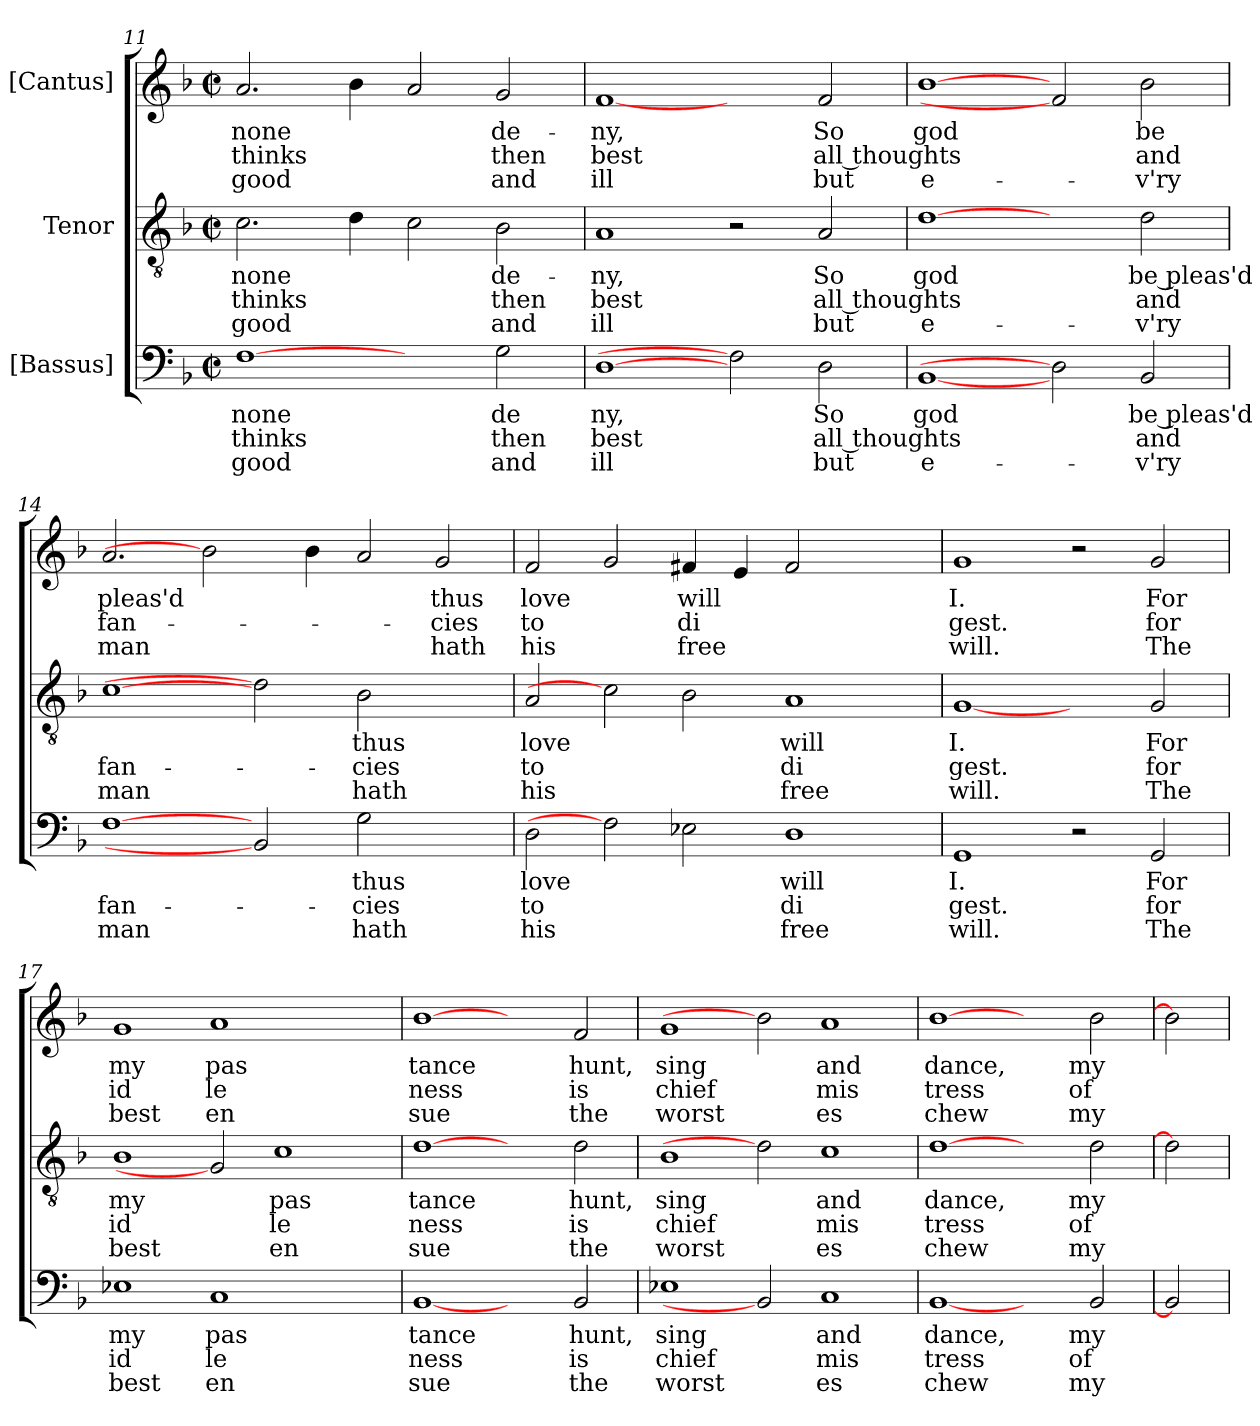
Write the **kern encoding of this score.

**kern	**text	**text	**text	**kern	**text	**text	**text	**kern	**text	**text	**text
*part3	*part3	*part3	*part3	*part2	*part2	*part2	*part2	*part1	*part1	*part1	*part1
*staff3	*staff3	*staff3	*staff3	*staff2	*staff2	*staff2	*staff2	*staff1	*staff1	*staff1	*staff1
*I"[Bassus]	*	*	*	*I"Tenor	*	*	*	*I"[Cantus]	*	*	*
*clefF4	*	*	*	*clefGv2	*	*	*	*clefG2	*	*	*
*k[b-]	*	*	*	*k[b-]	*	*	*	*k[b-]	*	*	*
*F:	*	*	*	*F:	*	*	*	*F:	*	*	*
*M2/2	*	*	*	*M2/2	*	*	*	*M2/2	*	*	*
*met(c|)	*	*	*	*met(c|)	*	*	*	*met(c|)	*	*	*
=11	=11	=11	=11	=11	=11	=11	=11	=11	=11	=11	=11
!	!LO:LY:b	!LO:LY:b	!LO:LY:b	!	!LO:LY:b	!LO:LY:b	!LO:LY:b	!	!LO:LY:b	!LO:LY:b	!LO:LY:b
[1F	none	-thinks	good	2.c\	none	-thinks	good	2.a/	none	-thinks	good
.	.	.	.	4d\	.	.	.	4b-\	.	.	.
2ryy	.	.	.	2c\	.	.	.	2a/	.	.	.
!	!LO:LY:b	!LO:LY:b	!LO:LY:b	!	!LO:LY:b	!LO:LY:b	!LO:LY:b	!	!LO:LY:b	!LO:LY:b	!LO:LY:b
2G\	de	then	and	2B-\	de-	then	and	2g/	de-	then	and
=12	=12	=12	=12	=12	=12	=12	=12	=12	=12	=12	=12
!	!LO:LY:b	!LO:LY:b	!LO:LY:b	!	!LO:LY:b	!LO:LY:b	!LO:LY:b	!	!LO:LY:b	!LO:LY:b	!LO:LY:b
[1D	ny,	best	ill	1A	-ny,	best	ill	[1f	-ny,	best	ill
2F]	.	.	.	2r	.	.	.	2ryy	.	.	.
!	!LO:LY:b	!LO:LY:b	!LO:LY:b	!	!LO:LY:b	!LO:LY:b	!LO:LY:b	!	!LO:LY:b	!LO:LY:b	!LO:LY:b
2D\	So	all thoughts	but	2A/	So	all thoughts	but	2f/	So	all thoughts	but
=13	=13	=13	=13	=13	=13	=13	=13	=13	=13	=13	=13
!	!LO:LY:b	!	!LO:LY:b	!	!LO:LY:b	!	!LO:LY:b	!	!LO:LY:b	!	!LO:LY:b
[1BB-	god	.	e-	[1d	god	.	e-	[1b-	god	.	e-
2D]	.	.	.	2ryy	.	.	.	2f]	.	.	.
!	!LO:LY:b	!LO:LY:b	!LO:LY:b	!	!LO:LY:b	!LO:LY:b	!LO:LY:b	!	!LO:LY:b	!LO:LY:b	!LO:LY:b
2BB-/	be pleas'd	and	-v'ry	2d\	be pleas'd	and	-v'ry	2b-\	be	and	-v'ry
=14	=14	=14	=14	=14	=14	=14	=14	=14	=14	=14	=14
!	!	!LO:LY:b	!LO:LY:b	!	!	!LO:LY:b	!LO:LY:b	!	!LO:LY:b	!LO:LY:b	!LO:LY:b
[1F	.	fan-	man	[1c	.	fan-	man	2.a/	pleas'd	fan-	man
.	.	.	.	.	.	.	.	2b-]	.	.	.
2BB-]	.	.	.	2d]	.	.	.	.	.	.	.
.	.	.	.	.	.	.	.	4b-\	.	.	.
!	!LO:LY:b	!LO:LY:b	!LO:LY:b	!	!LO:LY:b	!LO:LY:b	!LO:LY:b	!	!	!	!
2G\	thus	-cies	hath	2B-\	thus	-cies	hath	2a/	.	.	.
!	!	!	!	!	!	!	!	!	!LO:LY:b	!LO:LY:b	!LO:LY:b
2ryy	.	.	.	2ryy	.	.	.	2g/	thus	-cies	hath
!!LO:LB:g=z
=15	=15	=15	=15	=15	=15	=15	=15	=15	=15	=15	=15
!	!LO:LY:b	!LO:LY:b	!LO:LY:b	!	!LO:LY:b	!LO:LY:b	!LO:LY:b	!	!LO:LY:b	!LO:LY:b	!LO:LY:b
2D\	love	to	his	2A/	love	to	his	2f/	love	to	his
2F]	.	.	.	2c]	.	.	.	2g/	.	.	.
!	!	!	!	!	!	!	!	!	!LO:LY:b	!LO:LY:b	!LO:LY:b
2E-\	.	.	.	2B-\	.	.	.	4f#/	will	di	free
.	.	.	.	.	.	.	.	4e/	.	.	.
!	!LO:LY:b	!LO:LY:b	!LO:LY:b	!	!LO:LY:b	!LO:LY:b	!LO:LY:b	!	!	!	!
1D	will	di	free	1A	will	di	free	2f#/	.	.	.
.	.	.	.	.	.	.	.	2ryy	.	.	.
=16	=16	=16	=16	=16	=16	=16	=16	=16	=16	=16	=16
!	!LO:LY:b	!LO:LY:b	!LO:LY:b	!	!LO:LY:b	!LO:LY:b	!LO:LY:b	!	!LO:LY:b	!LO:LY:b	!LO:LY:b
1GG	I.	gest.	will.	[1G	I.	gest.	will.	1g	I.	gest.	will.
2r	.	.	.	2ryy	.	.	.	2r	.	.	.
!	!LO:LY:b	!LO:LY:b	!LO:LY:b	!	!LO:LY:b	!LO:LY:b	!LO:LY:b	!	!LO:LY:b	!LO:LY:b	!LO:LY:b
2GG/	For	for	The	2G/	For	for	The	2g/	For	for	The
=17	=17	=17	=17	=17	=17	=17	=17	=17	=17	=17	=17
!	!LO:LY:b	!LO:LY:b	!LO:LY:b	!	!LO:LY:b	!LO:LY:b	!LO:LY:b	!	!LO:LY:b	!LO:LY:b	!LO:LY:b
1E-	my	id	best	1B-	my	id	best	1g	my	id	best
!	!LO:LY:b	!LO:LY:b	!LO:LY:b	!	!	!	!	!	!LO:LY:b	!LO:LY:b	!LO:LY:b
1C	pas	le	en	2G]	.	.	.	1a	pas	le	en
!	!	!	!	!	!LO:LY:b	!LO:LY:b	!LO:LY:b	!	!	!	!
.	.	.	.	1c	pas	le	en	.	.	.	.
2ryy	.	.	.	.	.	.	.	2ryy	.	.	.
=18	=18	=18	=18	=18	=18	=18	=18	=18	=18	=18	=18
!	!LO:LY:b	!LO:LY:b	!LO:LY:b	!	!LO:LY:b	!LO:LY:b	!LO:LY:b	!	!LO:LY:b	!LO:LY:b	!LO:LY:b
[1BB-	tance	ness	sue	[1d	tance	ness	sue	[1b-	tance	ness	sue
2ryy	.	.	.	2ryy	.	.	.	2ryy	.	.	.
!	!LO:LY:b	!LO:LY:b	!LO:LY:b	!	!LO:LY:b	!LO:LY:b	!LO:LY:b	!	!LO:LY:b	!LO:LY:b	!LO:LY:b
2BB-/	hunt,	is	the	2d\	hunt,	is	the	2f/	hunt,	is	the
=19	=19	=19	=19	=19	=19	=19	=19	=19	=19	=19	=19
!	!LO:LY:b	!LO:LY:b	!LO:LY:b	!	!LO:LY:b	!LO:LY:b	!LO:LY:b	!	!LO:LY:b	!LO:LY:b	!LO:LY:b
1E-	sing	chief	worst	1B-	sing	chief	worst	1g	sing	chief	worst
2BB-]	.	.	.	2d]	.	.	.	2b-]	.	.	.
!	!LO:LY:b	!LO:LY:b	!LO:LY:b	!	!LO:LY:b	!LO:LY:b	!LO:LY:b	!	!LO:LY:b	!LO:LY:b	!LO:LY:b
1C	and	mis	es	1c	and	mis	es	1a	and	mis	es
=20	=20	=20	=20	=20	=20	=20	=20	=20	=20	=20	=20
!	!LO:LY:b	!LO:LY:b	!LO:LY:b	!	!LO:LY:b	!LO:LY:b	!LO:LY:b	!	!LO:LY:b	!LO:LY:b	!LO:LY:b
[1BB-	dance,	tress	chew	[1d	dance,	tress	chew	[1b-	dance,	tress	chew
2ryy	.	.	.	2ryy	.	.	.	2ryy	.	.	.
!	!LO:LY:b	!LO:LY:b	!LO:LY:b	!	!LO:LY:b	!LO:LY:b	!LO:LY:b	!	!LO:LY:b	!LO:LY:b	!LO:LY:b
2BB-/	my	of	my	2d\	my	of	my	2b-\	my	of	my
=21	=21	=21	=21	=21	=21	=21	=21	=21	=21	=21	=21
2BB-]	.	.	.	2d]	.	.	.	2b-]	.	.	.
=	=	=	=	=	=	=	=	=	=	=	=
*-	*-	*-	*-	*-	*-	*-	*-	*-	*-	*-	*-
